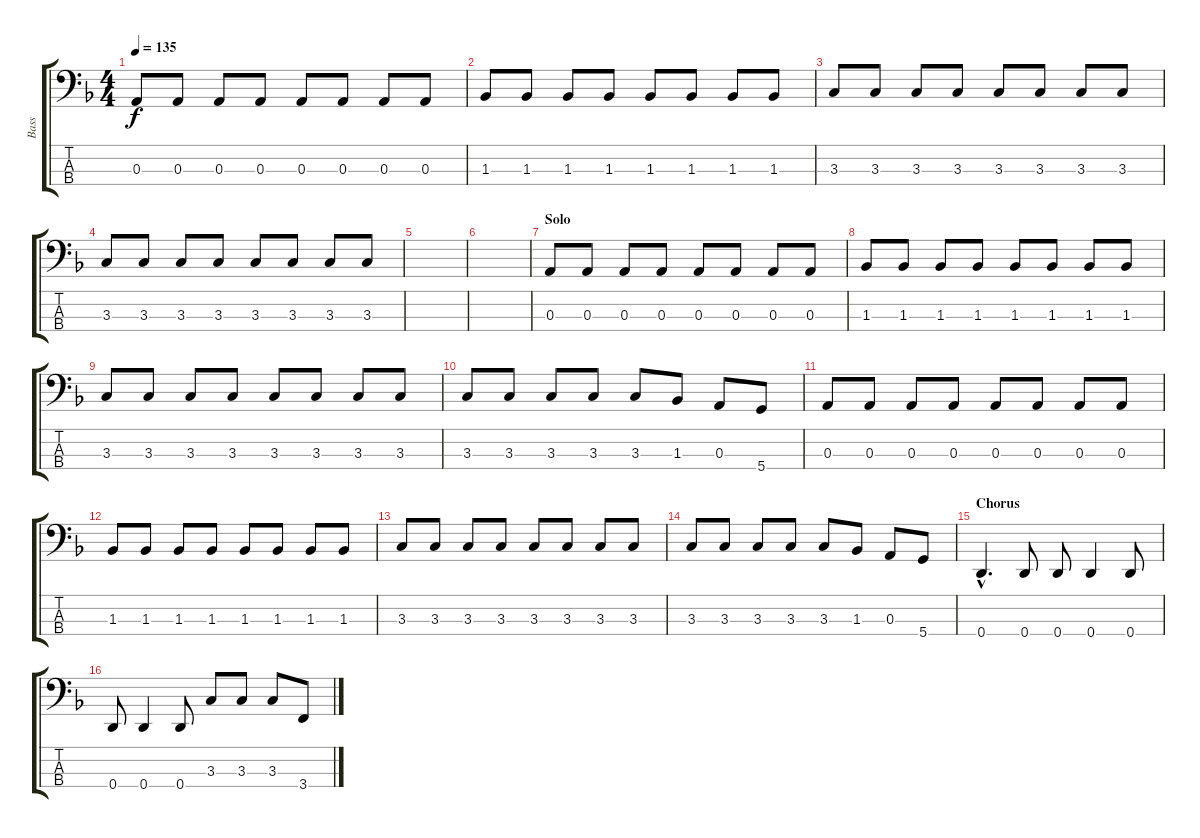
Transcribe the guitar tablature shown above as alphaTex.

\track ("Bass" "Bass") {instrument electricbasspick}
\staff {score tabs}
\tuning (G2 D2 A1 D1) {hide}
\ts (4 4)
\tempo 135
\clef f4
\ks f
0.3.8{dy f} 0.3.8 0.3.8 0.3.8 0.3.8 0.3.8 0.3.8 0.3.8 |
1.3.8 1.3.8 1.3.8 1.3.8 1.3.8 1.3.8 1.3.8 1.3.8 |
3.3.8 3.3.8 3.3.8 3.3.8 3.3.8 3.3.8 3.3.8 3.3.8 |
3.3.8 3.3.8 3.3.8 3.3.8 3.3.8 3.3.8 3.3.8 3.3.8 |
|
|
\section ("" "Solo")
0.3.8 0.3.8 0.3.8 0.3.8 0.3.8 0.3.8 0.3.8 0.3.8 |
1.3.8 1.3.8 1.3.8 1.3.8 1.3.8 1.3.8 1.3.8 1.3.8 |
3.3.8 3.3.8 3.3.8 3.3.8 3.3.8 3.3.8 3.3.8 3.3.8 |
3.3.8 3.3.8 3.3.8 3.3.8 3.3.8 1.3.8 0.3.8 5.4.8 |
0.3.8 0.3.8 0.3.8 0.3.8 0.3.8 0.3.8 0.3.8 0.3.8 |
1.3.8 1.3.8 1.3.8 1.3.8 1.3.8 1.3.8 1.3.8 1.3.8 |
3.3.8 3.3.8 3.3.8 3.3.8 3.3.8 3.3.8 3.3.8 3.3.8 |
3.3.8 3.3.8 3.3.8 3.3.8 3.3.8 1.3.8 0.3.8 5.4.8 |
\section ("" "Chorus")
0.4{hac}.4{d} 0.4.8 0.4.8 0.4.4 0.4.8 |
0.4.8 0.4.4 0.4.8 3.3.8 3.3.8 3.3.8 3.4.8
